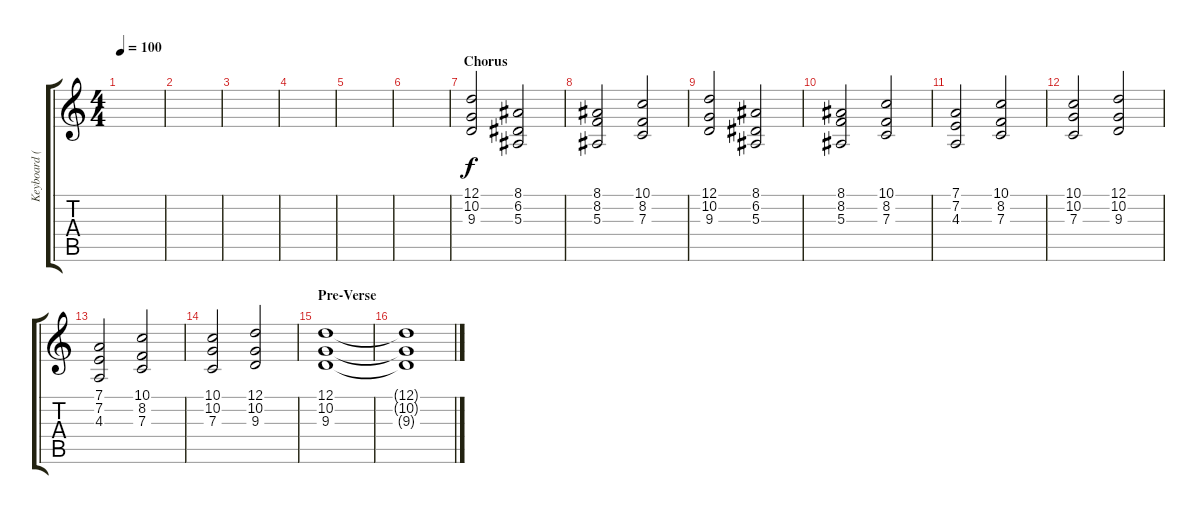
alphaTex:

\track ("Keyboard (Strings)" "Keyboard (") {instrument stringensemble1}
\staff {score tabs}
\tuning (D4 A3 F3 C3 G2 D2) {hide}
\ts (4 4)
\tempo 100
\clef g2
\ks c
|
|
|
|
|
|
\section ("" "Chorus")
(12.1 10.2 9.3).2 (8.1 6.2 5.3).2 |
(8.1 8.2 5.3).2 (10.1 8.2 7.3).2 |
(12.1 10.2 9.3).2 (8.1 6.2 5.3).2 |
(8.1 8.2 5.3).2 (10.1 8.2 7.3).2 |
(7.1 7.2 4.3).2 (10.1 8.2 7.3).2 |
(10.1 10.2 7.3).2 (12.1 10.2 9.3).2 |
(7.1 7.2 4.3).2 (10.1 8.2 7.3).2 |
(10.1 10.2 7.3).2 (12.1 10.2 9.3).2 |
\section ("" "Pre-Verse")
(12.1 10.2 9.3).1 |
(12.1{t} 10.2{t} 9.3{t}).1
